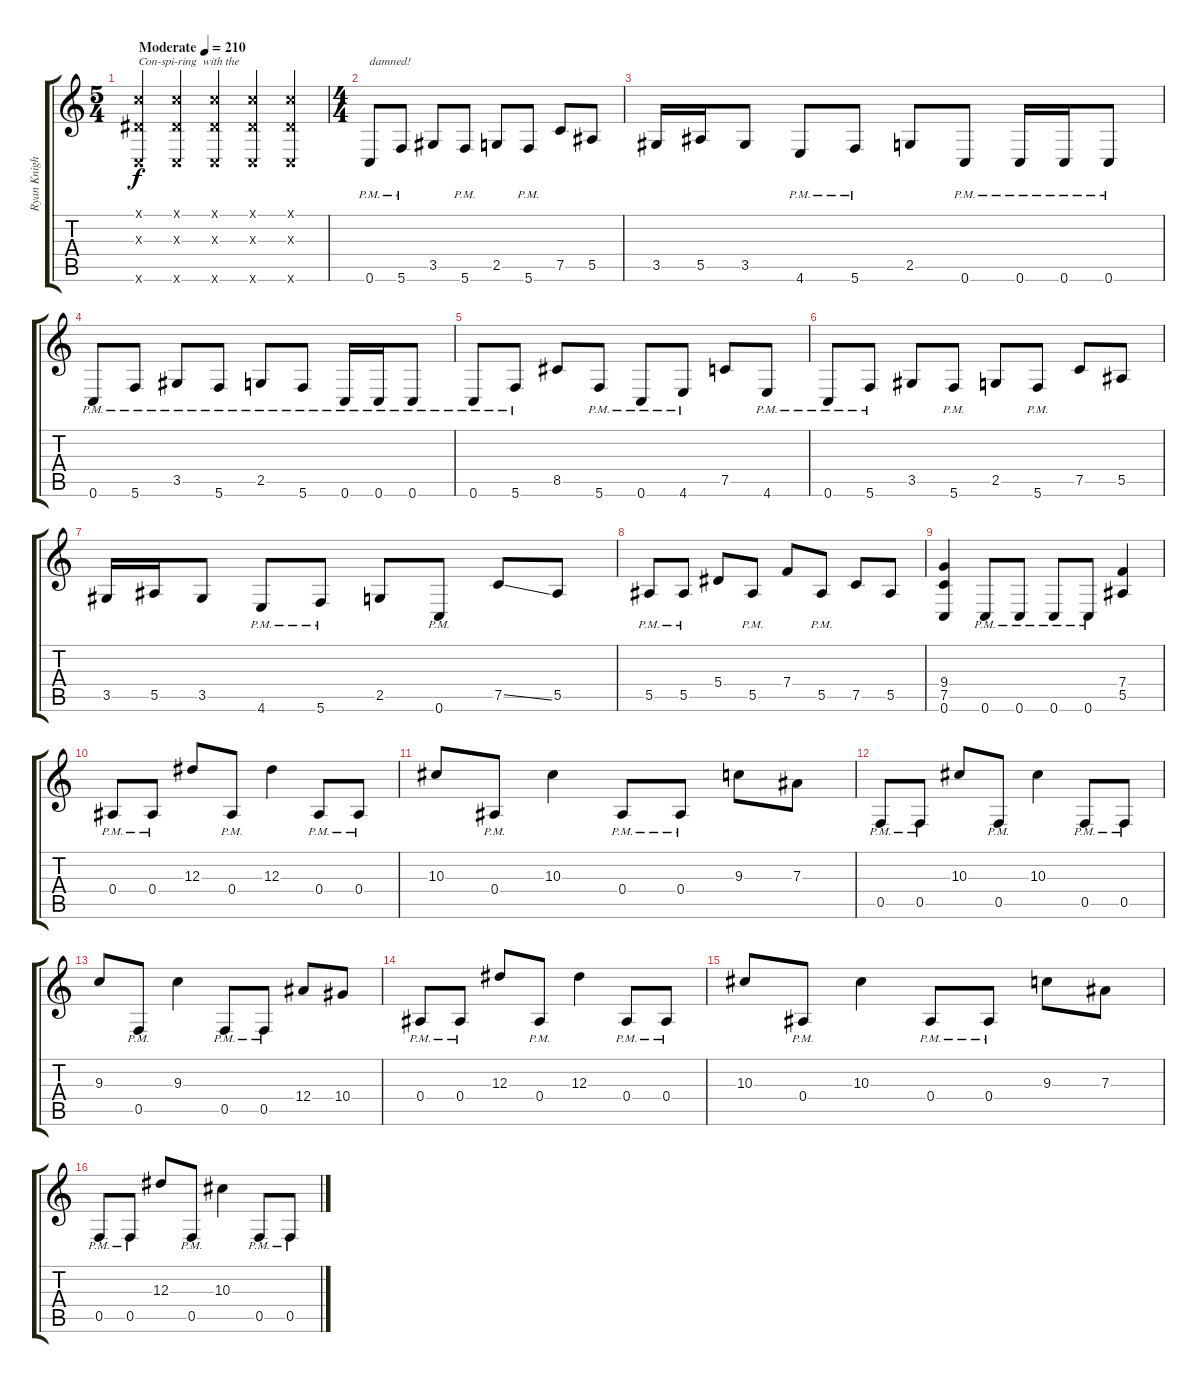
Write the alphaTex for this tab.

\track ("Ryan Knight" "Ryan Knigh") {instrument distortionguitar}
\staff {score tabs}
\tuning (C4 G3 Eb3 Bb2 F2 C2) {hide}
\ts (5 4)
\tempo (210 "Moderate")
\clef g2
\ks c
(0.1{x} 0.3{x} 0.6{x}).4{txt "Con-spi-ring  with the" dy f instrument distortionguitar} (0.1{x} 0.3{x} 0.6{x}).4 (0.1{x} 0.3{x} 0.6{x}).4 (0.1{x} 0.3{x} 0.6{x}).4 (0.1{x} 0.3{x} 0.6{x}).4 |
\ts (4 4)
0.6{pm}.8{txt "damned!"} 5.6{pm}.8 3.5.8 5.6{pm}.8 2.5.8 5.6{pm}.8 7.5.8 5.5.8 |
3.5.16 5.5.16 3.5.8 4.6{pm}.8 5.6{pm}.8 2.5.8 0.6{pm}.8 0.6{pm}.16 0.6{pm}.16 0.6{pm}.8 |
0.6{pm}.8 5.6{pm}.8 3.5{pm}.8 5.6{pm}.8 2.5{pm}.8 5.6{pm}.8 0.6{pm}.16 0.6{pm}.16 0.6{pm}.8 |
0.6{pm}.8 5.6{pm}.8 8.5.8 5.6{pm}.8 0.6{pm}.8 4.6{pm}.8 7.5.8 4.6{pm}.8 |
0.6{pm}.8 5.6{pm}.8 3.5.8 5.6{pm}.8 2.5.8 5.6{pm}.8 7.5.8 5.5.8 |
3.5.16 5.5.16 3.5.8 4.6{pm}.8 5.6{pm}.8 2.5.8 0.6{pm}.8 7.5{ss}.8 5.5.8 |
5.5{pm}.8 5.5{pm}.8 5.4.8 5.5{pm}.8 7.4.8 5.5{pm}.8 7.5.8 5.5.8 |
(9.4 7.5 0.6).4 0.6{pm}.8 0.6{pm}.8 0.6{pm}.8 0.6{pm}.8 (7.4 5.5).4 |
0.4{pm}.8 0.4{pm}.8 12.3.8 0.4{pm}.8 12.3.4 0.4{pm}.8 0.4{pm}.8 |
10.3.8 0.4{pm}.8 10.3.4 0.4{pm}.8 0.4{pm}.8 9.3.8 7.3.8 |
0.5{pm}.8 0.5{pm}.8 10.3.8 0.5{pm}.8 10.3.4 0.5{pm}.8 0.5{pm}.8 |
9.3.8 0.5{pm}.8 9.3.4 0.5{pm}.8 0.5{pm}.8 12.4.8 10.4.8 |
0.4{pm}.8 0.4{pm}.8 12.3.8 0.4{pm}.8 12.3.4 0.4{pm}.8 0.4{pm}.8 |
10.3.8 0.4{pm}.8 10.3.4 0.4{pm}.8 0.4{pm}.8 9.3.8 7.3.8 |
0.5{pm}.8 0.5{pm}.8 12.3.8 0.5{pm}.8 10.3.4 0.5{pm}.8 0.5{pm}.8
